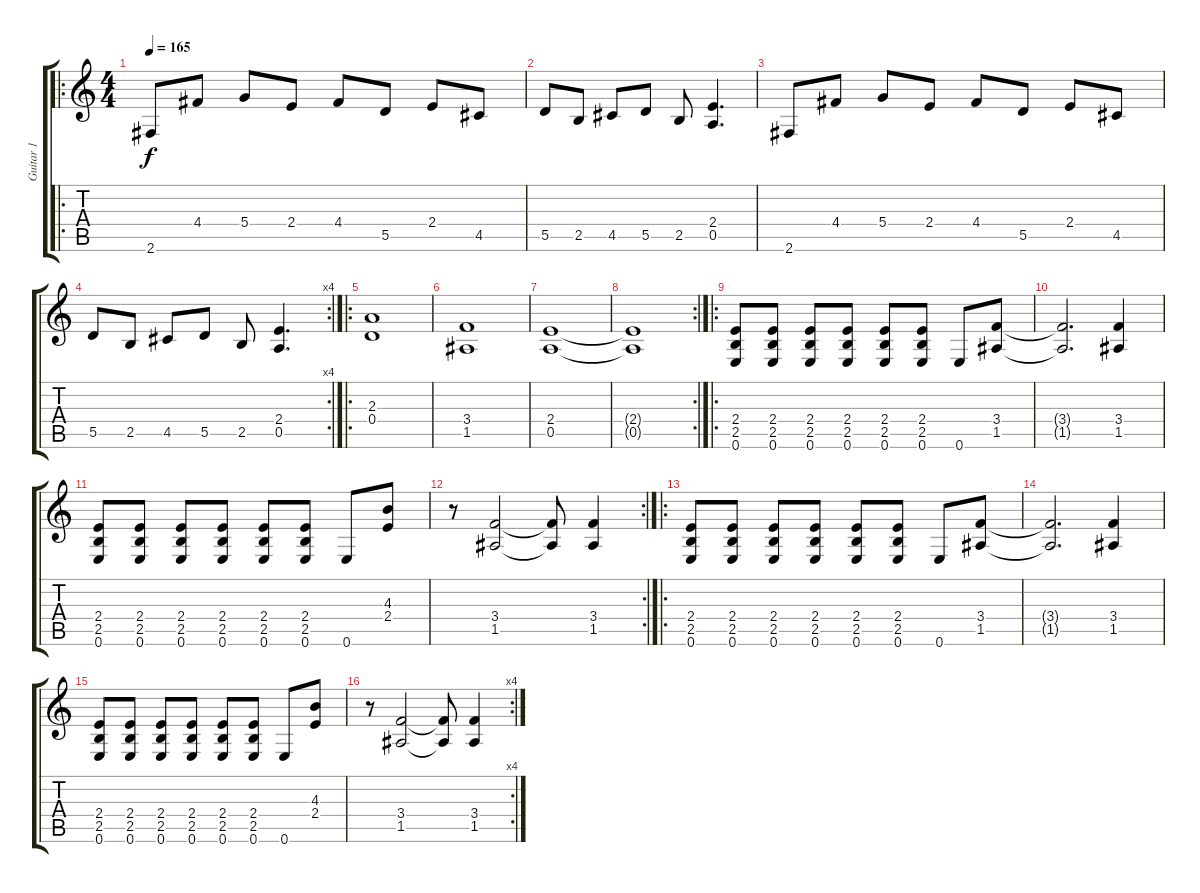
\track ("Guitar 1" "Guitar 1") {instrument overdrivenguitar}
\staff {score tabs}
\tuning (E4 B3 G3 D3 A2 E2) {hide}
\ro
\ts (4 4)
\tempo 165
\clef g2
\ks c
2.6.8{dy f} 4.4.8 5.4.8 2.4.8 4.4.8 5.5.8 2.4.8 4.5.8 |
5.5.8 2.5.8 4.5.8 5.5.8 2.5.8 (2.4 0.5).4{d} |
2.6.8 4.4.8 5.4.8 2.4.8 4.4.8 5.5.8 2.4.8 4.5.8 |
\rc 4
5.5.8 2.5.8 4.5.8 5.5.8 2.5.8 (2.4 0.5).4{d} |
\ro
(2.3 0.4).1 |
(3.4 1.5).1 |
(2.4 0.5).1 |
\rc 2
(2.4{t} 0.5{t}).1 |
\ro
(2.4 2.5 0.6).8 (2.4 2.5 0.6).8 (2.4 2.5 0.6).8 (2.4 2.5 0.6).8 (2.4 2.5 0.6).8 (2.4 2.5 0.6).8 0.6.8 (3.4 1.5).8 |
(3.4{t} 1.5{t}).2{d} (3.4 1.5).4 |
(2.4 2.5 0.6).8 (2.4 2.5 0.6).8 (2.4 2.5 0.6).8 (2.4 2.5 0.6).8 (2.4 2.5 0.6).8 (2.4 2.5 0.6).8 0.6.8 (4.3 2.4).8 |
\rc 2
r.8 (3.4 1.5).2 (3.4{t} 1.5{t}).8 (3.4 1.5).4 |
\ro
(2.4 2.5 0.6).8 (2.4 2.5 0.6).8 (2.4 2.5 0.6).8 (2.4 2.5 0.6).8 (2.4 2.5 0.6).8 (2.4 2.5 0.6).8 0.6.8 (3.4 1.5).8 |
(3.4{t} 1.5{t}).2{d} (3.4 1.5).4 |
(2.4 2.5 0.6).8 (2.4 2.5 0.6).8 (2.4 2.5 0.6).8 (2.4 2.5 0.6).8 (2.4 2.5 0.6).8 (2.4 2.5 0.6).8 0.6.8 (4.3 2.4).8 |
\rc 4
r.8 (3.4 1.5).2 (3.4{t} 1.5{t}).8 (3.4 1.5).4
